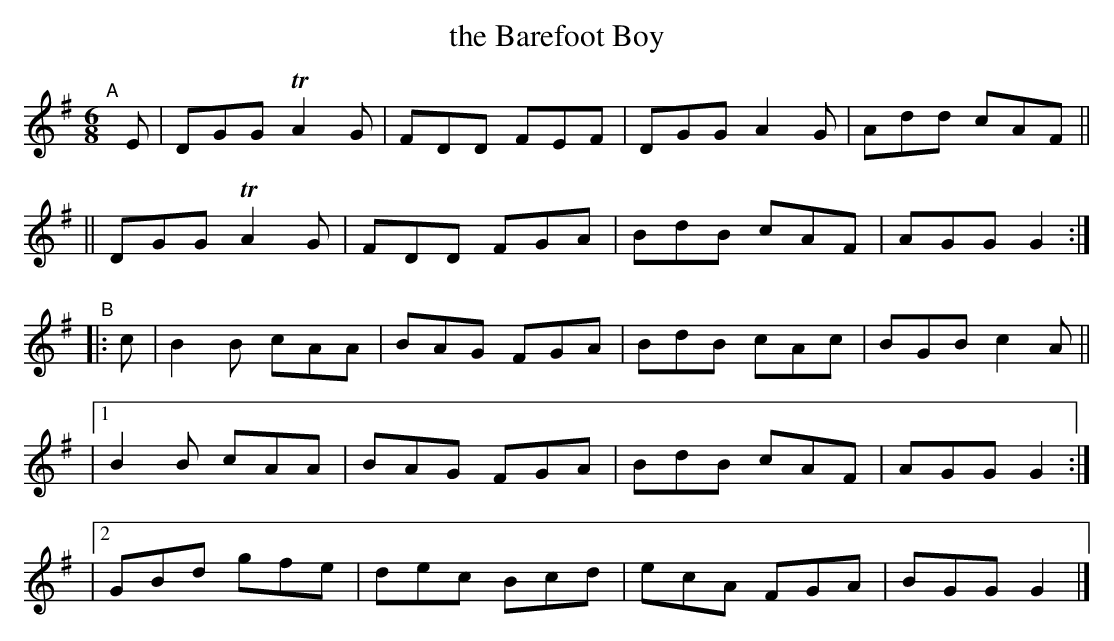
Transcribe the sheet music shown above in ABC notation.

X:1
T: the Barefoot Boy
M: 6/8
L: 1/8
K: G
"^A"[|] E \
 | DGG TA2G | FDD FEF | DGG A2G | Add cAF ||
|| DGG TA2G | FDD FGA | BdB cAF | AGG G2 :|
"^B"|: c \
  | B2B cAA | BAG FGA | BdB cAc | BGB c2A ||
|[1 B2B cAA | BAG FGA | BdB cAF | AGG G2 :|
|[2 GBd gfe | dec Bcd | ecA FGA | BGG G2 |]
